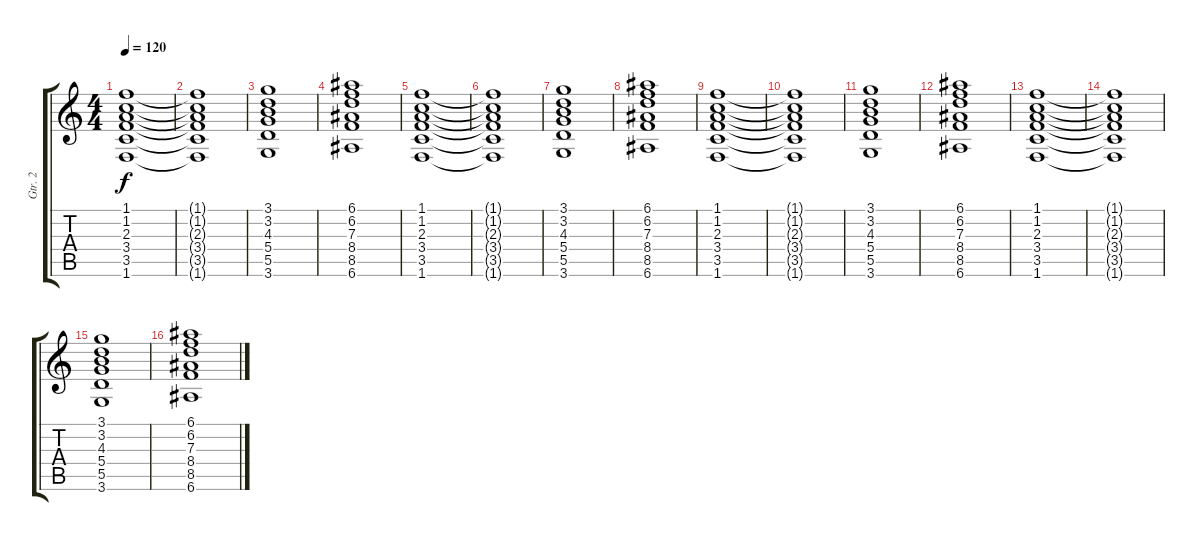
\track ("Gtr. 2" "Gtr. 2") {instrument electricguitarclean}
\staff {score tabs}
\tuning (E4 B3 G3 D3 A2 E2) {hide}
\ts (4 4)
\tempo 120
\clef g2
\ks c
(1.1 1.2 2.3 3.4 3.5 1.6).1{dy f} |
(1.1{t} 1.2{t} 2.3{t} 3.4{t} 3.5{t} 1.6{t}).1 |
(3.1 3.2 4.3 5.4 5.5 3.6).1 |
(6.1 6.2 7.3 8.4 8.5 6.6).1 |
(1.1 1.2 2.3 3.4 3.5 1.6).1 |
(1.1{t} 1.2{t} 2.3{t} 3.4{t} 3.5{t} 1.6{t}).1 |
(3.1 3.2 4.3 5.4 5.5 3.6).1 |
(6.1 6.2 7.3 8.4 8.5 6.6).1 |
(1.1 1.2 2.3 3.4 3.5 1.6).1 |
(1.1{t} 1.2{t} 2.3{t} 3.4{t} 3.5{t} 1.6{t}).1 |
(3.1 3.2 4.3 5.4 5.5 3.6).1 |
(6.1 6.2 7.3 8.4 8.5 6.6).1 |
(1.1 1.2 2.3 3.4 3.5 1.6).1 |
(1.1{t} 1.2{t} 2.3{t} 3.4{t} 3.5{t} 1.6{t}).1 |
(3.1 3.2 4.3 5.4 5.5 3.6).1 |
(6.1 6.2 7.3 8.4 8.5 6.6).1
